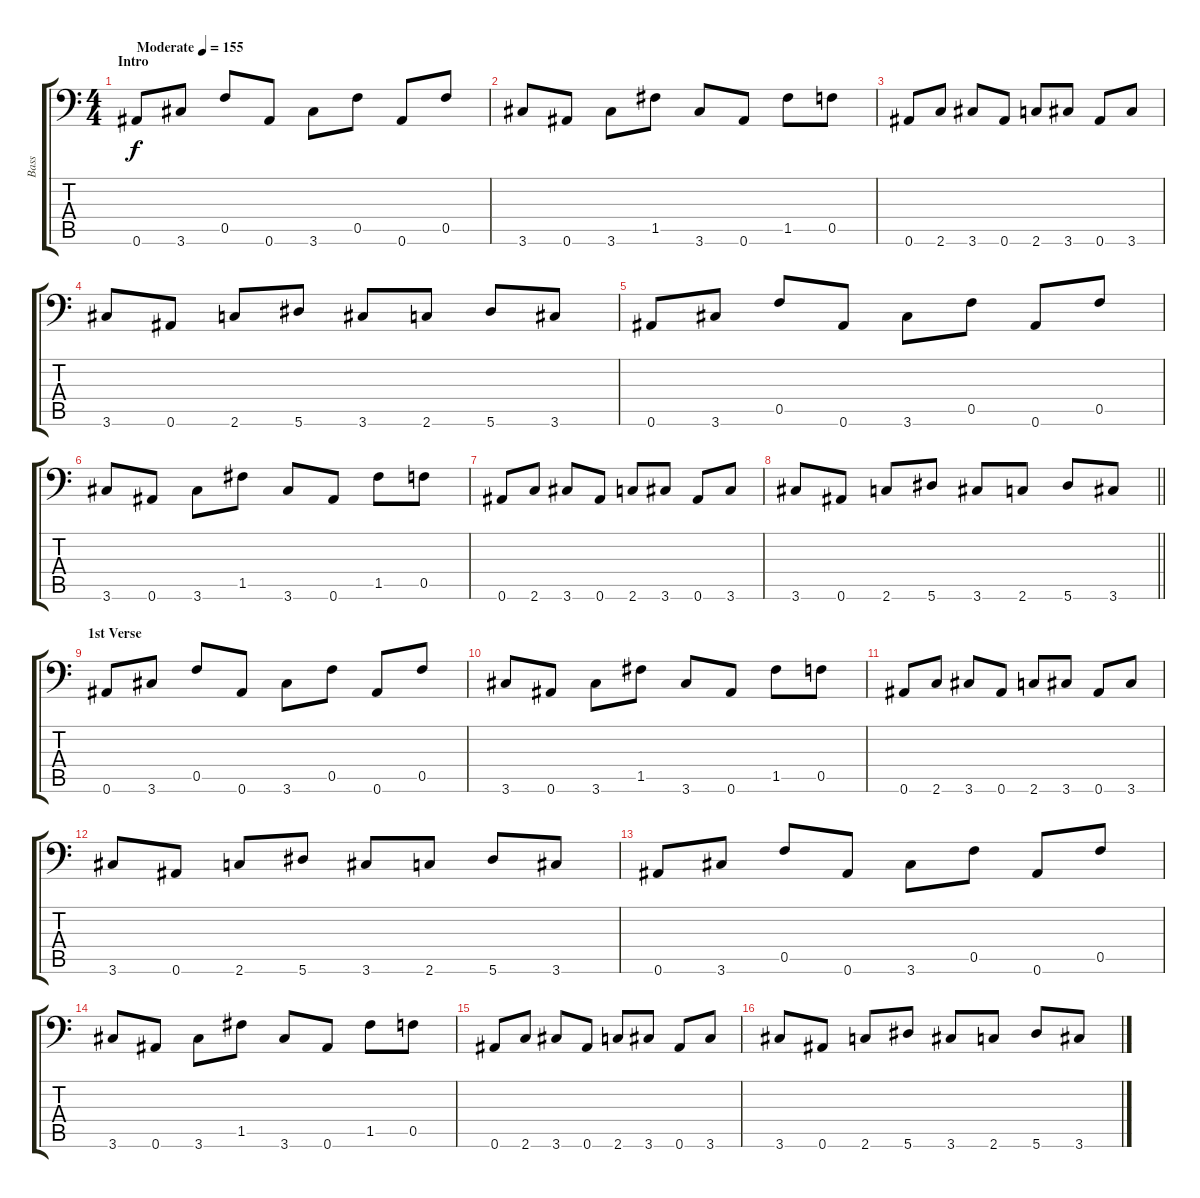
\track ("Bass" "Bass") {instrument electricbassfinger}
\staff {score tabs}
\tuning (C4 G3 Eb3 Bb2 F2 Bb1) {hide}
\ts (4 4)
\section ("" "Intro")
\tempo (155 "Moderate")
\clef f4
\ks c
0.6.8{dy f instrument electricbassfinger} 3.6.8 0.5.8 0.6.8 3.6.8 0.5.8 0.6.8 0.5.8 |
3.6.8 0.6.8 3.6.8 1.5.8 3.6.8 0.6.8 1.5.8 0.5.8 |
0.6.8 2.6.8 3.6.8 0.6.8 2.6.8 3.6.8 0.6.8 3.6.8 |
3.6.8 0.6.8 2.6.8 5.6.8 3.6.8 2.6.8 5.6.8 3.6.8 |
0.6.8 3.6.8 0.5.8 0.6.8 3.6.8 0.5.8 0.6.8 0.5.8 |
3.6.8 0.6.8 3.6.8 1.5.8 3.6.8 0.6.8 1.5.8 0.5.8 |
0.6.8 2.6.8 3.6.8 0.6.8 2.6.8 3.6.8 0.6.8 3.6.8 |
\barLineRight lightlight
3.6.8 0.6.8 2.6.8 5.6.8 3.6.8 2.6.8 5.6.8 3.6.8 |
\section ("" "1st Verse")
0.6.8 3.6.8 0.5.8 0.6.8 3.6.8 0.5.8 0.6.8 0.5.8 |
3.6.8 0.6.8 3.6.8 1.5.8 3.6.8 0.6.8 1.5.8 0.5.8 |
0.6.8 2.6.8 3.6.8 0.6.8 2.6.8 3.6.8 0.6.8 3.6.8 |
3.6.8 0.6.8 2.6.8 5.6.8 3.6.8 2.6.8 5.6.8 3.6.8 |
0.6.8 3.6.8 0.5.8 0.6.8 3.6.8 0.5.8 0.6.8 0.5.8 |
3.6.8 0.6.8 3.6.8 1.5.8 3.6.8 0.6.8 1.5.8 0.5.8 |
0.6.8 2.6.8 3.6.8 0.6.8 2.6.8 3.6.8 0.6.8 3.6.8 |
3.6.8 0.6.8 2.6.8 5.6.8 3.6.8 2.6.8 5.6.8 3.6.8
